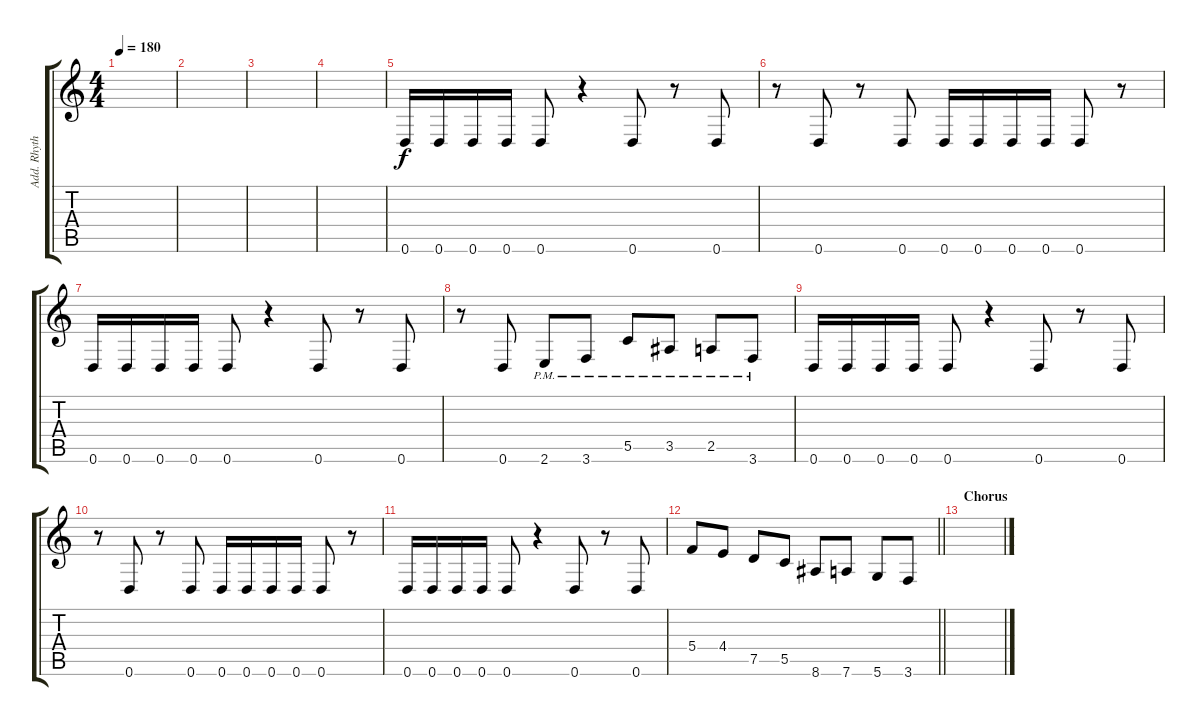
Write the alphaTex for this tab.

\track ("Add. Rhythm Guitar" "Add. Rhyth") {instrument distortionguitar}
\staff {score tabs}
\tuning (D4 A3 F3 C3 G2 D2) {hide}
\ts (4 4)
\tempo 180
\clef g2
\ks c
|
|
|
|
0.6.16 0.6.16 0.6.16 0.6.16 0.6.8 r.4 0.6.8 r.8 0.6.8 |
r.8 0.6.8 r.8 0.6.8 0.6.16 0.6.16 0.6.16 0.6.16 0.6.8 r.8 |
0.6.16 0.6.16 0.6.16 0.6.16 0.6.8 r.4 0.6.8 r.8 0.6.8 |
r.8 0.6.8 2.6{pm}.8 3.6{pm}.8 5.5{pm}.8 3.5{pm}.8 2.5{pm}.8 3.6{pm}.8 |
0.6.16 0.6.16 0.6.16 0.6.16 0.6.8 r.4 0.6.8 r.8 0.6.8 |
r.8 0.6.8 r.8 0.6.8 0.6.16 0.6.16 0.6.16 0.6.16 0.6.8 r.8 |
0.6.16 0.6.16 0.6.16 0.6.16 0.6.8 r.4 0.6.8 r.8 0.6.8 |
\barLineRight lightlight
5.4.8 4.4.8 7.5.8 5.5.8 8.6.8 7.6.8 5.6.8 3.6.8 |
\section ("" "Chorus")
